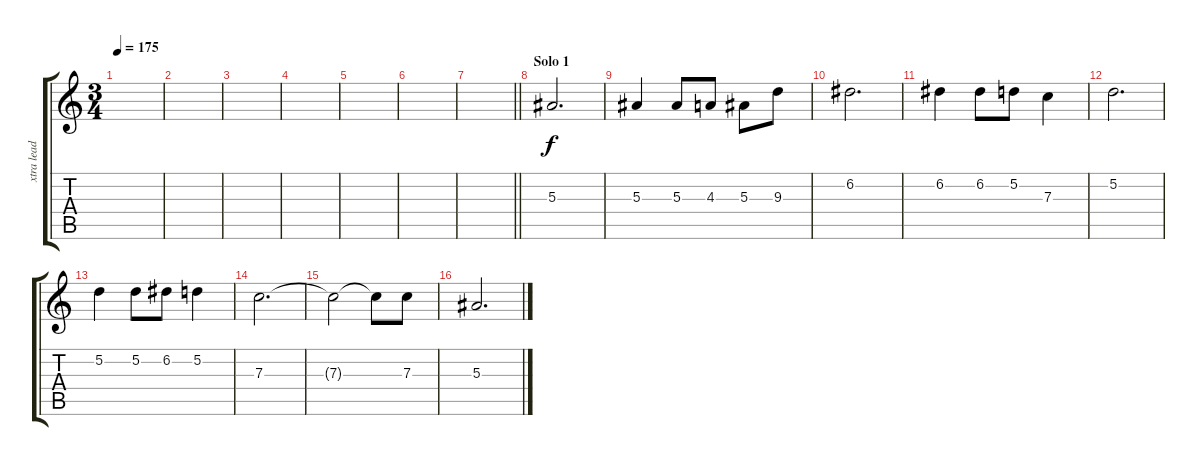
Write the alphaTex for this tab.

\track ("xtra lead" "xtra lead") {instrument distortionguitar}
\staff {score tabs}
\tuning (D4 A3 F3 C3 G2 D2) {hide}
\ts (3 4)
\tempo 175
\clef g2
\ks c
|
|
|
|
|
|
\barLineRight lightlight
|
\section ("" "Solo 1")
5.3.2{d} |
5.3.4 5.3.8 4.3.8 5.3.8 9.3.8 |
6.2.2{d} |
6.2.4 6.2.8 5.2.8 7.3.4 |
5.2.2{d} |
5.2.4 5.2.8 6.2.8 5.2.4 |
7.3.2{d} |
7.3{t}.2 7.3{t}.8 7.3.8 |
5.3.2{d}
